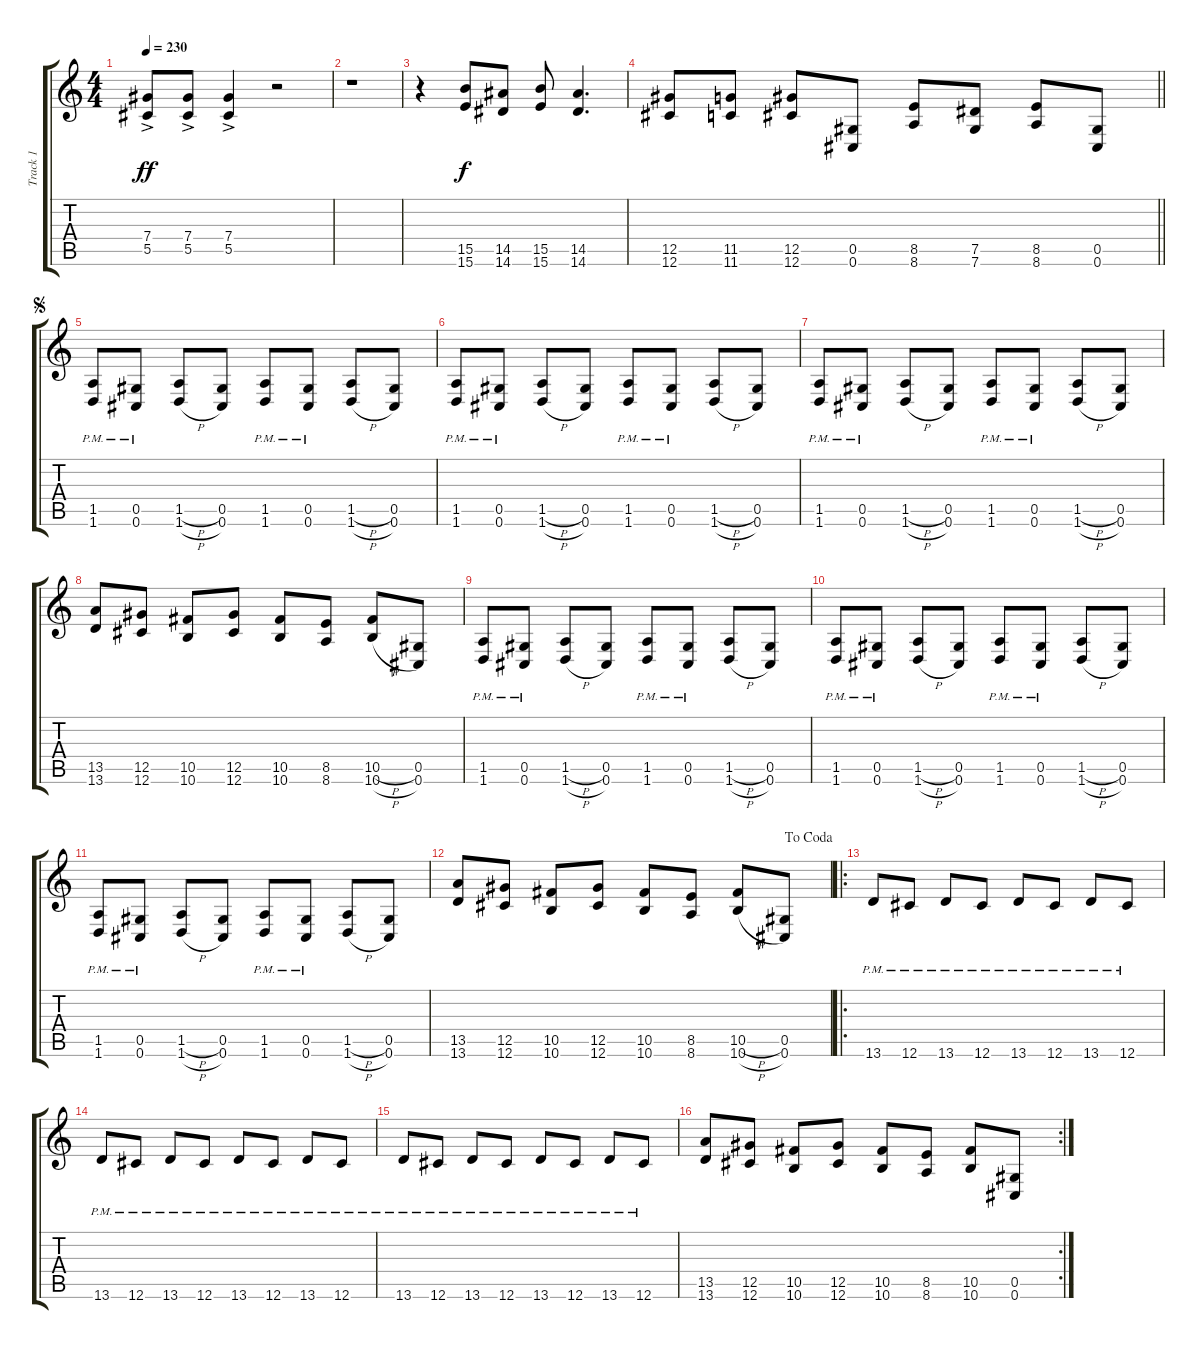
\track ("Track 1" "Track 1") {instrument distortionguitar}
\staff {score tabs}
\tuning (Eb4 Bb3 Gb3 Db3 Ab2 Db2) {hide}
\ts (4 4)
\tempo 230
\clef g2
\ks c
(7.4{ac} 5.5{ac}).8{dy ff} (7.4{ac} 5.5{ac}).8 (7.4{ac} 5.5{ac}).4 r.2 |
r.1 |
r.4 (15.5 15.6).8{dy f} (14.5 14.6).8 (15.5 15.6).8 (14.5 14.6).4{d} |
\barLineRight lightlight
(12.5 12.6).8 (11.5 11.6).8 (12.5 12.6).8 (0.5 0.6).8 (8.5 8.6).8 (7.5 7.6).8 (8.5 8.6).8 (0.5 0.6).8 |
\jump segno
(1.5{pm} 1.6{pm}).8 (0.5{pm} 0.6{pm}).8 (1.5{h} 1.6{h}).8 (0.5 0.6).8 (1.5{pm} 1.6{pm}).8 (0.5{pm} 0.6{pm}).8 (1.5{h} 1.6{h}).8 (0.5 0.6).8 |
(1.5{pm} 1.6{pm}).8 (0.5{pm} 0.6{pm}).8 (1.5{h} 1.6{h}).8 (0.5 0.6).8 (1.5{pm} 1.6{pm}).8 (0.5{pm} 0.6{pm}).8 (1.5{h} 1.6{h}).8 (0.5 0.6).8 |
(1.5{pm} 1.6{pm}).8 (0.5{pm} 0.6{pm}).8 (1.5{h} 1.6{h}).8 (0.5 0.6).8 (1.5{pm} 1.6{pm}).8 (0.5{pm} 0.6{pm}).8 (1.5{h} 1.6{h}).8 (0.5 0.6).8 |
(13.5 13.6).8 (12.5 12.6).8 (10.5 10.6).8 (12.5 12.6).8 (10.5 10.6).8 (8.5 8.6).8 (10.5{h} 10.6{h}).8 (0.5 0.6).8 |
(1.5{pm} 1.6{pm}).8 (0.5{pm} 0.6{pm}).8 (1.5{h} 1.6{h}).8 (0.5 0.6).8 (1.5{pm} 1.6{pm}).8 (0.5{pm} 0.6{pm}).8 (1.5{h} 1.6{h}).8 (0.5 0.6).8 |
(1.5{pm} 1.6{pm}).8 (0.5{pm} 0.6{pm}).8 (1.5{h} 1.6{h}).8 (0.5 0.6).8 (1.5{pm} 1.6{pm}).8 (0.5{pm} 0.6{pm}).8 (1.5{h} 1.6{h}).8 (0.5 0.6).8 |
(1.5{pm} 1.6{pm}).8 (0.5{pm} 0.6{pm}).8 (1.5{h} 1.6{h}).8 (0.5 0.6).8 (1.5{pm} 1.6{pm}).8 (0.5{pm} 0.6{pm}).8 (1.5{h} 1.6{h}).8 (0.5 0.6).8 |
\jump dacoda
(13.5 13.6).8 (12.5 12.6).8 (10.5 10.6).8 (12.5 12.6).8 (10.5 10.6).8 (8.5 8.6).8 (10.5{h} 10.6{h}).8 (0.5 0.6).8 |
\ro
13.6{pm}.8 12.6{pm}.8 13.6{pm}.8 12.6{pm}.8 13.6{pm}.8 12.6{pm}.8 13.6{pm}.8 12.6{pm}.8 |
13.6{pm}.8 12.6{pm}.8 13.6{pm}.8 12.6{pm}.8 13.6{pm}.8 12.6{pm}.8 13.6{pm}.8 12.6{pm}.8 |
13.6{pm}.8 12.6{pm}.8 13.6{pm}.8 12.6{pm}.8 13.6{pm}.8 12.6{pm}.8 13.6{pm}.8 12.6{pm}.8 |
\rc 2
(13.5 13.6).8 (12.5 12.6).8 (10.5 10.6).8 (12.5 12.6).8 (10.5 10.6).8 (8.5 8.6).8 (10.5 10.6).8 (0.5 0.6).8
